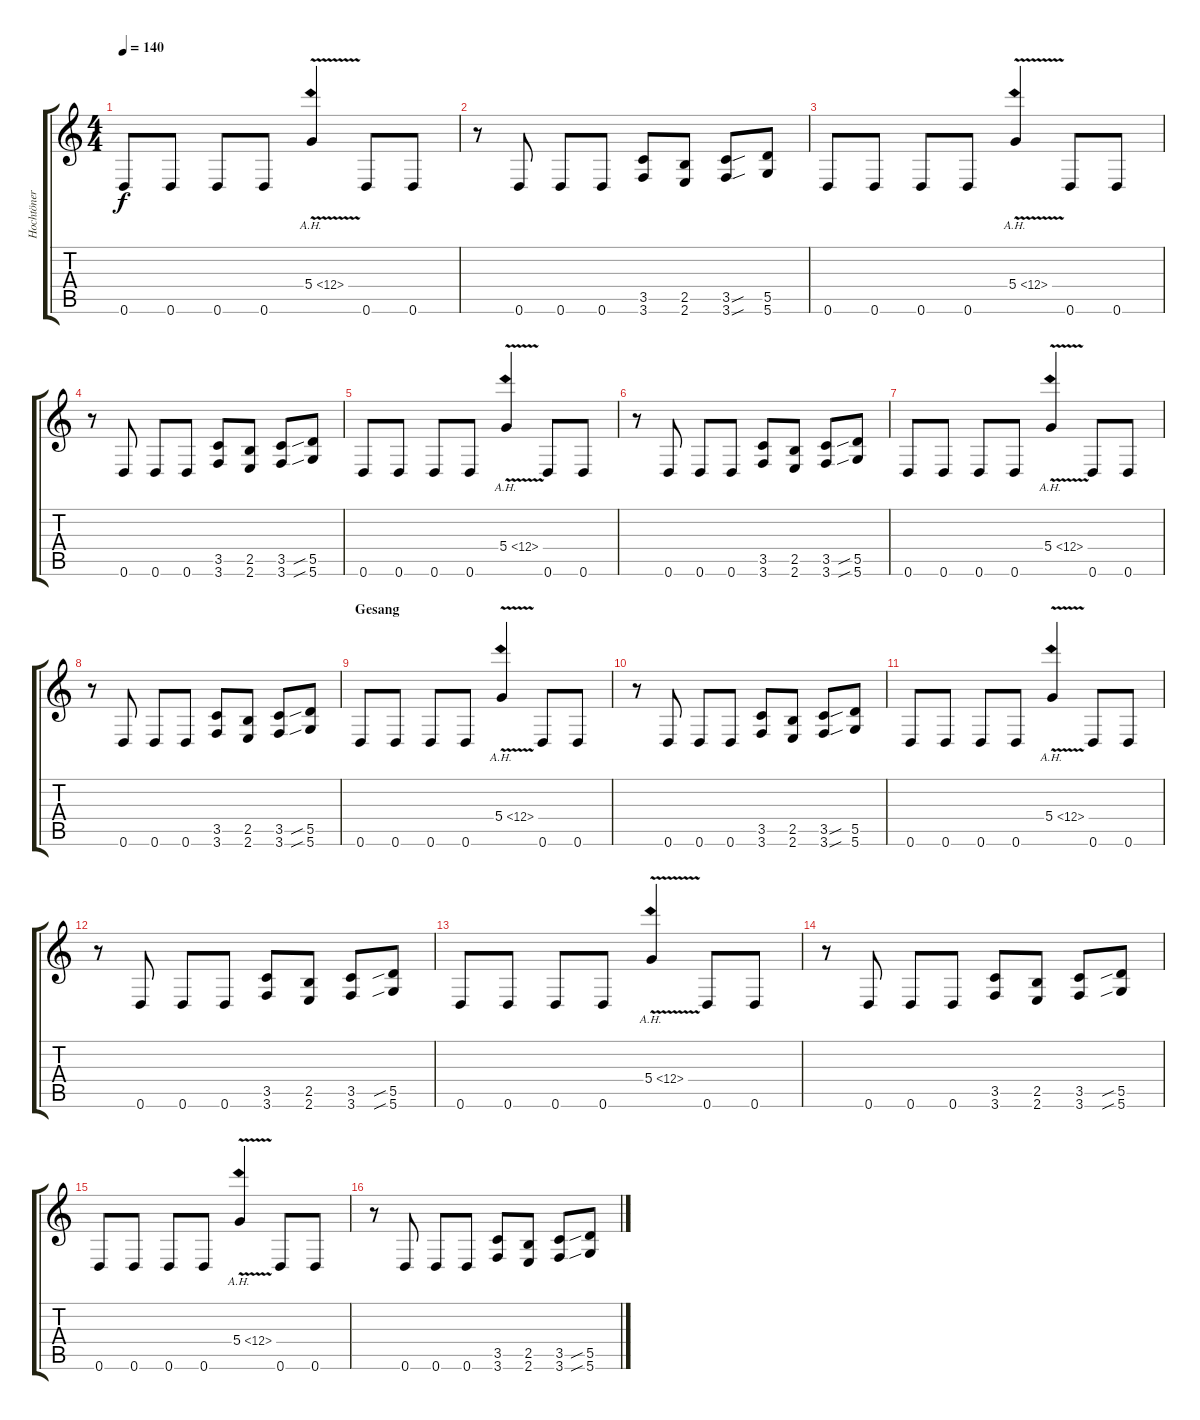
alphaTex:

\track ("Hochtöner" "Hochtöner") {instrument distortionguitar}
\staff {score tabs}
\tuning (E4 B3 G3 D3 A2 D2) {hide}
\ts (4 4)
\tempo 140
\clef g2
\ks c
0.6.8{dy f instrument distortionguitar} 0.6.8 0.6.8 0.6.8 5.4{ah 7 v}.4{instrument distortionguitar} 0.6.8 0.6.8 |
r.8 0.6.8 0.6.8 0.6.8 (3.5 3.6).8 (2.5 2.6).8 (3.5{sou} 3.6{sou}).8 (5.5 5.6).8 |
0.6.8 0.6.8 0.6.8 0.6.8 5.4{ah 7 v}.4 0.6.8 0.6.8 |
r.8 0.6.8 0.6.8 0.6.8 (3.5 3.6).8 (2.5 2.6).8 (3.5 3.6).8 (5.5{sib} 5.6{sib}).8 |
0.6.8 0.6.8 0.6.8 0.6.8 5.4{ah 7 v}.4 0.6.8 0.6.8 |
r.8 0.6.8 0.6.8 0.6.8 (3.5 3.6).8 (2.5 2.6).8 (3.5 3.6).8 (5.5{sib} 5.6{sib}).8 |
0.6.8 0.6.8 0.6.8 0.6.8 5.4{ah 7 v}.4 0.6.8 0.6.8 |
r.8 0.6.8 0.6.8 0.6.8 (3.5 3.6).8 (2.5 2.6).8 (3.5 3.6).8 (5.5{sib} 5.6{sib}).8 |
\section ("" "Gesang")
0.6.8 0.6.8 0.6.8 0.6.8 5.4{ah 7 v}.4{instrument distortionguitar} 0.6.8 0.6.8 |
r.8 0.6.8 0.6.8 0.6.8 (3.5 3.6).8 (2.5 2.6).8 (3.5{sou} 3.6{sou}).8 (5.5 5.6).8 |
0.6.8 0.6.8 0.6.8 0.6.8 5.4{ah 7 v}.4 0.6.8 0.6.8 |
r.8 0.6.8 0.6.8 0.6.8 (3.5 3.6).8 (2.5 2.6).8 (3.5 3.6).8 (5.5{sib} 5.6{sib}).8 |
0.6.8 0.6.8 0.6.8 0.6.8 5.4{ah 7 v}.4 0.6.8 0.6.8 |
r.8 0.6.8 0.6.8 0.6.8 (3.5 3.6).8 (2.5 2.6).8 (3.5 3.6).8 (5.5{sib} 5.6{sib}).8 |
0.6.8 0.6.8 0.6.8 0.6.8 5.4{ah 7 v}.4 0.6.8 0.6.8 |
r.8 0.6.8 0.6.8 0.6.8 (3.5 3.6).8 (2.5 2.6).8 (3.5 3.6).8 (5.5{sib} 5.6{sib}).8
